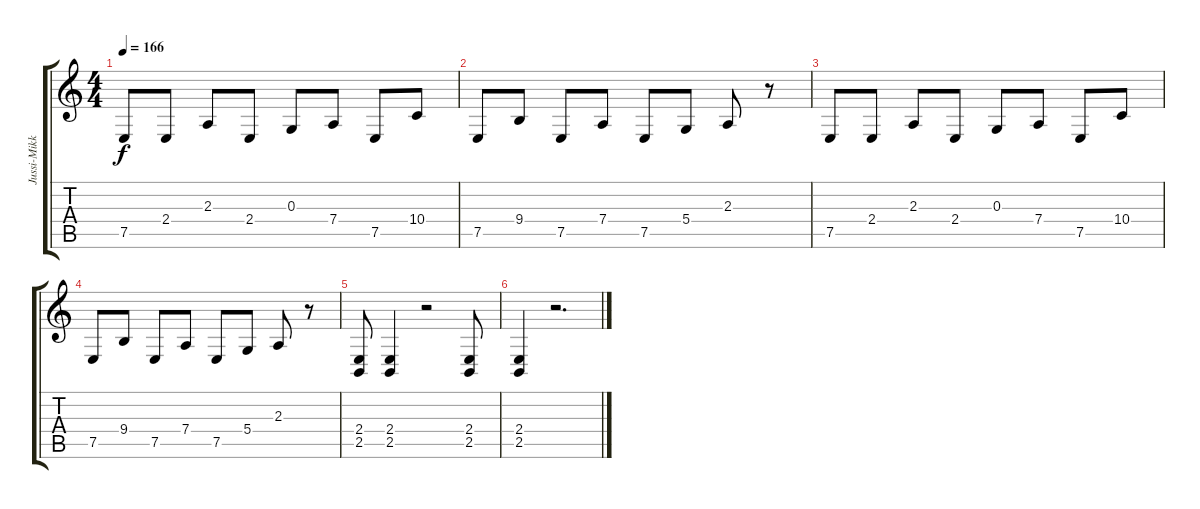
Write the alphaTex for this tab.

\track ("Jussi-Mikko Salminen" "Jussi-Mikk") {instrument rockorgan}
\staff {score tabs}
\tuning (E4 B3 G3 D3 A2 E2) {hide}
\ts (4 4)
\tempo 166
\clef g2
\ks c
7.5.8{dy f} 2.4.8 2.3.8 2.4.8 0.3.8 7.4.8 7.5.8 10.4.8 |
7.5.8 9.4.8 7.5.8 7.4.8 7.5.8 5.4.8 2.3.8 r.8 |
7.5.8 2.4.8 2.3.8 2.4.8 0.3.8 7.4.8 7.5.8 10.4.8 |
7.5.8 9.4.8 7.5.8 7.4.8 7.5.8 5.4.8 2.3.8 r.8 |
(2.4 2.5).8 (2.4 2.5).4 r.2 (2.4 2.5).8 |
(2.4 2.5).4 r.2{d}
